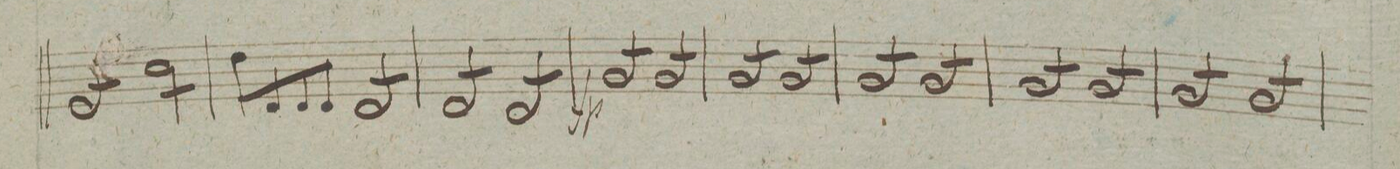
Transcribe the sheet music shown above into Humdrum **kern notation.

**kern	**dynam
*I"Viola	*
*clefC3	*
*k[]	*
*met(c|)	*
*M2/2	*
8F/L	.
8F/	.
8F/	.
8F/J	.
8d\L	.
8d\	.
8d\	.
8d\J	.
=34	=34
8e\L	.
8E/	.
8E/	.
8E/J	.
8E/L	.
8E/	.
8E/	.
8E/J	.
=35	=35
8E/L	.
8E/	.
8E/	.
8E/J	.
8E/L	.
8E/	.
8E/	.
8E/J	.
=36	=36
8A/L	fp
8A/	.
8A/	.
8A/J	.
8A/L	.
8A/	.
8A/	.
8A/J	.
=37	=37
8A/L	.
8A/	.
8A/	.
8A/J	.
8A/L	.
8A/	.
8A/	.
8A/J	.
=38	=38
8A/L	.
8A/	.
8A/	.
8A/J	.
8A/L	.
8A/	.
8A/	.
8A/J	.
=39	=39
8A/L	.
8A/	.
8A/	.
8A/J	.
8A/L	.
8A/	.
8A/	.
8A/J	.
=40	=40
8A/L	.
8A/	.
8A/	.
8A/J	.
8A/L	.
8A/	.
8A/	.
8A/J	.
=41	=41
*-	*-
